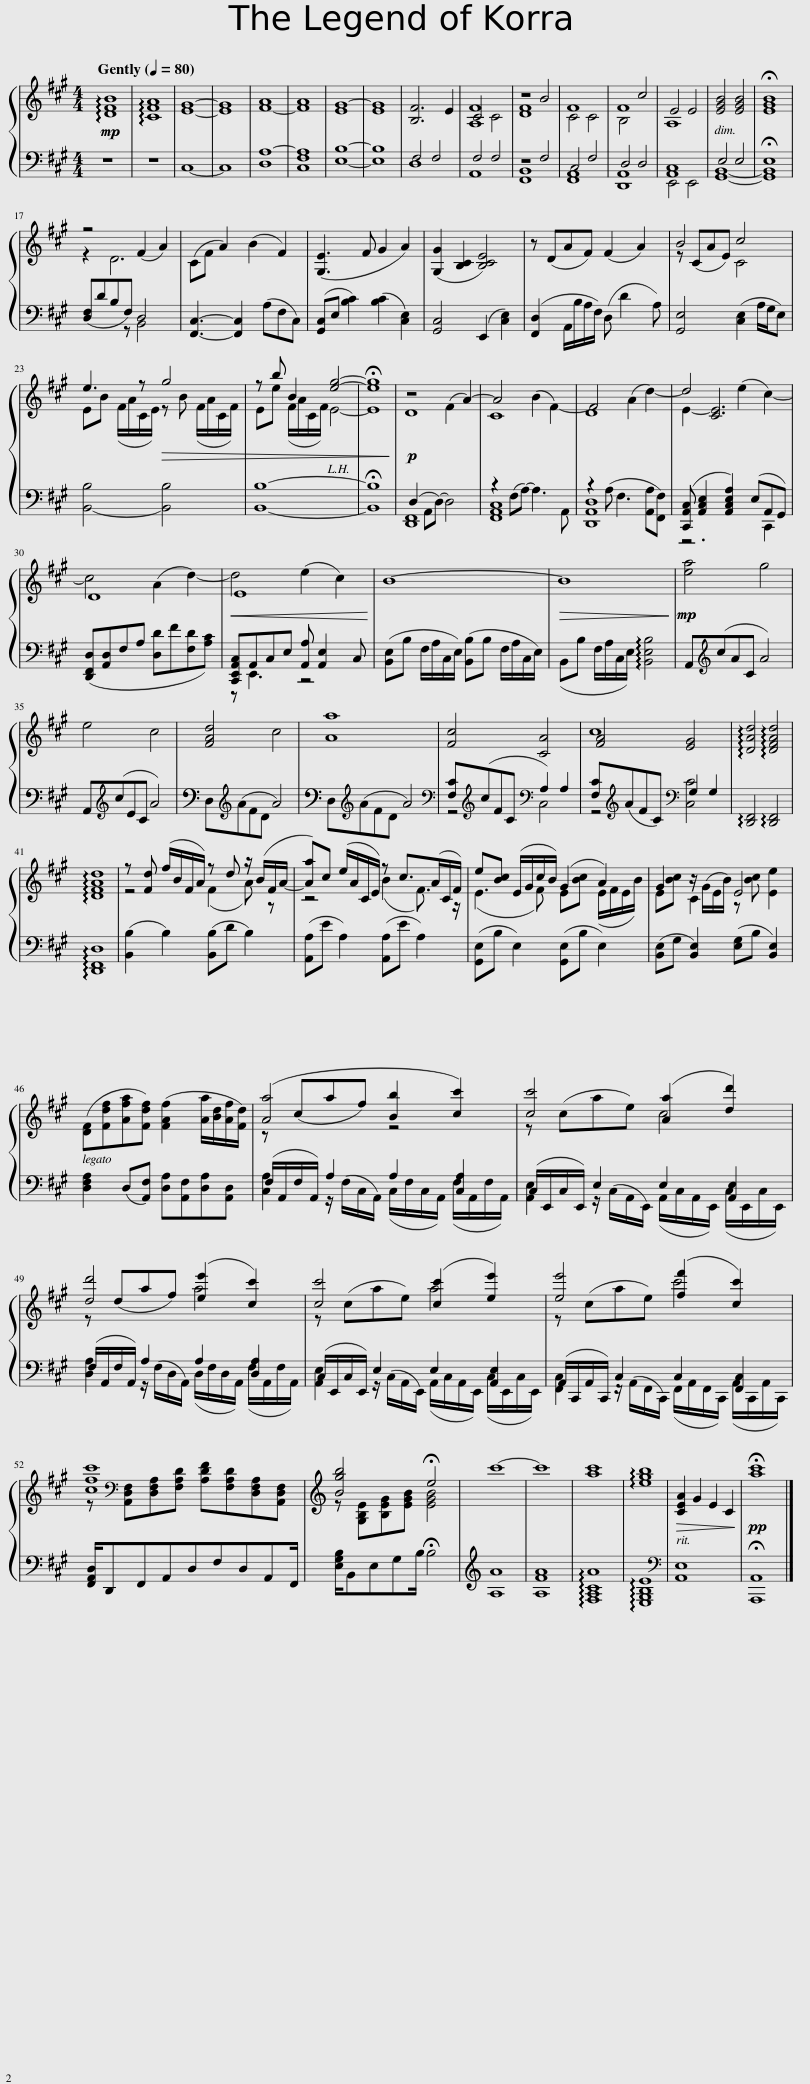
X:1
%%score { ( 1 4 ) | ( 2 3 ) }
L:1/8
Q:1/4=80
M:4/4
I:linebreak $
K:A
V:1 treble
V:4 treble
V:2 bass
V:3 bass
V:1
!mp! !arpeggio![DFB]8 | !arpeggio![CFA]8 | [EG]8- | [EG]8 | [F-A]8 | %5
 [FA]8 | [EG-]8 | [EG]8 | [B,F]6 E2 | [A,F]8 | %10
 [DF]8 | F8 | F8 | A,8 | [EGB]4 [EGB]4 | %15
 !fermata![EGB]8 |$ z4 (F2 A2) | (CF A2) (B2 F2) | ([G,E]3 F G2 A2) | ([G,G]2 [B,C]2 [B,CE]4) | %20
 z (DAF) (F2 A2) | B4 c4 |$ e3 z!>(! g4 | z b B2 [eg]4- | !fermata![eg]8!>)! | %25
!p! D8 | C8 | D8 | E2- [CE]6 |$ D8 | %30
!<(! E8!<)! | B8- |!>(! B8!>)! |!mp! [ea]4 g4 |$ e4 c4 | %35
 [FAd]4 c4 | [Aa]8 | [Fc]4 [CA]4 | [FA]4 [EG]4 | !arpeggio![DAd]4 !arpeggio![DFAd]4 |$ %40
 !arpeggio![DFAd]8 | z [Fd] (f/B/F/A/) z d z/ (B/F/A/- | [Aa])c (e/A/C/E/) z c>(AC/F/) | (E3 F) (G2 A2) | G2 C2 E4 |$ %45
 ([DF][Fdf][Afa][Fdf]) ([FAf]2 [Aa]/[Bd]/[Af]/[Fd]/) | ([Aa]4 [Bb]2 [cc']2) | [cc']4 ([Aa]2 [dd']2) |$ [dd']4 ([ee']2 [cc']2) | [cc']4 ([cc']2 [ee']2) | %50
 [ee']4 ([ff']2 [cc']2) |$ [cfc']8[K:bass] | [Bgb]4 !fermata!e4 | c'8- | c'8 | %55
 [ac']8 | !arpeggio![egb]8 |[Q:1/4=71]!>(! [CEA]2[Q:1/4=66] G2[Q:1/4=56] E2[Q:1/4=41] C2!>)! |!pp! !fermata![ac']8 |] %59
V:2
!ped! z8!ped-up! |!ped! z8!ped-up! |!ped! C,8- | C,8!ped-up! |!ped! [D,A,-]8!ped-up! | %5
!ped! [C,F,A,]8!ped-up! |!ped! [E,B,]8- | [E,B,]8!ped-up! |!ped! D,8!ped-up! |!ped! A,,8!ped-up! | %10
!ped! [F,,B,,]8!ped-up! |!ped! [F,,A,,]8!ped-up! |!ped! [D,,A,,]8!ped-up! |!ped! [A,,C,]8!ped-up! |!ped! [G,,B,,]8- | %15
 !fermata![G,,B,,]8!ped-up! |$!ped! ([D,F,]DB,F,) D,4!ped-up! |!ped! [F,,C,]3- [F,,C,]2 (A,F,C,)!ped-up! |!ped! ([G,,C,]E, [B,C]2) ([B,C]2 [C,E,]2)!ped-up! |!ped! [G,,C,]4 (E,,2 [C,E,]2)!ped-up! | %20
!ped! ([F,,D,]2 A,,/B,/A,/F,/) (D, D2 A,)!ped-up! |!ped! [G,,E,]4 ([C,E,]2 A,/G,/E,)!ped-up! |$!ped! [B,,-B,]4!ped-up!!ped! [B,,B,]4!ped-up! |!ped! [B,,B,]8-!ped-up!!ped! | !fermata![B,,B,]8!ped-up! | %25
!ped! [D,,F,,]8!ped-up! |!ped! [F,,A,,C,]8!ped-up! |!ped! [D,,A,,D,]8!ped-up! |!ped! ([C,,A,,C,] [A,,C,E,]2!ped-up!!ped! [A,,C,E,A,]2) (E,A,,G,,)!ped-up! |$!ped! ([D,,F,,D,][A,,D,]F,A, [D,D]F[F,D][A,C])!ped-up! | %30
!ped! [C,,E,,A,,C,]A,,C,E, [A,,A,] [A,,E,]2 C,!ped-up! |!ped! ([B,,E,]B, F,/A,/C,/E,/)!ped-up!!ped! ([B,,B,]B, F,/A,/C,/E,/)!ped-up! |!ped! (B,,B, F,/A,/C,/E,/)!ped-up!!ped! !arpeggio![B,,E,B,]4!ped-up! |!ped! A,,[K:treble](cAC A4)!ped-up! |$!ped! A,,[K:treble](cEC A4)!ped-up! | %35
!ped! D,[K:treble](AFD A4)!ped-up! |!ped! D,[K:treble](AFD A4)!ped-up! |[K:bass]!ped! [F,C][K:treble](cFC[K:bass] A,2) A,2!ped-up! |!ped! [F,C][K:treble](AFC)!ped-up![K:bass]!ped! G,2 G,2!ped-up! |!ped! !arpeggio![D,,F,,]4 !arpeggio![D,,F,,]4 |$ %40
 !arpeggio![D,,F,,D,]8!ped-up! |!ped! ([B,,B,]2 B,2)!ped-up!!ped! ([B,,B,]D B,2)!ped-up! |!ped! ([A,,A,]E A,2)!ped-up!!ped! ([A,,A,]E A,2)!ped-up! |!ped! ([G,,E,]B, E,2)!ped-up!!ped! ([G,,E,]B, E,2)!ped-up! |!ped! ([B,,E,]G, [B,,E,]2) ([E,G,]B, [B,,E,]2)!ped-up! |$ %45
!ped! [D,F,A,]2 (D,[A,,F,])!ped-up!!ped! [D,A,][A,,F,][D,A,][A,,D,]!ped-up! |!ped! [C,A,]2 A,2!ped-up!!ped! A,2 [C,A,]2!ped-up! |!ped! [A,,E,]2 E,2!ped-up!!ped! E,2 [A,,E,]2!ped-up! |$!ped! [D,A,]2 A,2!ped-up!!ped! A,2 [D,A,]2!ped-up! |!ped! [A,,E,]2 E,2!ped-up!!ped! E,2 [A,,E,]2!ped-up! | %50
!ped! [F,,C,]2 C,2!ped-up!!ped! C,2 [F,,C,]2!ped-up! |$!ped! [F,,A,,D,]/D,,F,,A,,D,F,D,A,,F,,/!ped-up! |!ped! [E,G,B,]/B,,E,G,B,/ !fermata!B,4!ped-up! |!ped! [A,A]8 | [A,FA]8 | %55
 !arpeggio![F,A,CA]8!ped-up! |!ped! !arpeggio![E,G,B,E]8!ped-up! |[K:bass]!ped! [A,,E,]8 | !fermata![A,,,A,,]8!ped-up! |] %59
V:3
 x8 | x8 | x8 | x8 | x8 | %5
 x8 | x8 | x8 | F,4 F,4 | F,4 F,4 | %10
 z4 F,4 | C,4 F,4 | D,4 D,4 | E,,4 E,,4 | E,4 E,4 | %15
 E,8 |$ x3 z B,,4 | x8 | x8 | x8 | %20
 x8 | x8 |$ x8 | x8 | x8 | %25
 (D,2 A,,D,-) D,4 | z2 (F,A,-) A,3 A,, | z2 (A, F,3 [A,,A,][F,,F,]) | z6 C,,2 |$ x8 | %30
 z E,,3 z4 | x8 | x8 | x[K:treble] x7 |$ x[K:treble] x7 | %35
 x[K:treble] x7 | x[K:treble] x7 |[K:bass] z4[K:treble][K:bass] C,4 | z4[K:treble][K:bass] [C,C]4 | x8 |$ %40
 x8 | x8 | x8 | x8 | x8 |$ %45
 x8 | (F,/A,,/F,/A,,/) z/ (F,/C,/A,,/) (C,/F,/C,/A,,/) (F,/A,,/F,/A,,/) | (C,/E,,/C,/E,,/) z/ (C,/A,,/E,,/) (A,,/C,/A,,/E,,/) (C,/E,,/C,/E,,/) |$ (F,/A,,/F,/A,,/) z/ (F,/D,/A,,/) (D,/F,/D,/A,,/) (F,/A,,/F,/A,,/) | (C,/E,,/C,/E,,/) z/ (C,/A,,/E,,/) (A,,/C,/A,,/E,,/) (C,/E,,/C,/E,,/) | %50
 (A,,/C,,/A,,/C,,/) z/ (A,,/F,,/C,,/) (F,,/A,,/F,,/C,,/) (A,,/C,,/A,,/C,,/) |$ x8 | x8 | x8 | x8 | %55
 x8 | x8 |[K:bass] x8 | x8 |] %59
V:4
 x8 | x8 | x8 | x8 | x8 | %5
 x8 | x8 | x8 | x8 | C4 C4 | %10
 z4 B4 | C4 C4 | B,4 c4 | E4 E4 | x8 | %15
 x8 |$ z2 D6 | x8 | x8 | x8 | %20
 x8 | z (CAE) C4 |$ EB (F/A/C/E/) z B (F/A/C/F/) | Ee (F/A/C/F/) E4- | E8 | %25
 z4 (F2 A2-) | A4 (B2 F2-) | F4 (A2 d2-) | d4 (e2 c2-) |$ c4 (A2 d2-) | %30
 d4 (e2 c2) | x8 | x8 | x8 |$ x8 | %35
 x8 | x8 | x8 | c8 | x8 |$ %40
 x8 | z4 (F2 A) z | z4 (B2 F3/2) z/ | e[Bc] (E/G/c/B/) E[Bc] (E/F/E/B/) | E[Bc] z/ (G/E/B/) z [Bc] [Ee]2 |$ %45
 x8 | z (caf) z4 | z (cae) c4 |$ z (daf) a4 | z (cae) a4 | %50
 z (cae) c'4 |$ z[K:bass] [A,,D,F,][D,F,A,][F,A,D] [A,DF][F,A,D][D,F,A,][A,,D,F,] | z [G,B,E][B,EG][EGB] [EGB]4 | x8 | x8 | %55
 x8 | x8 | x8 | x8 |] %59
